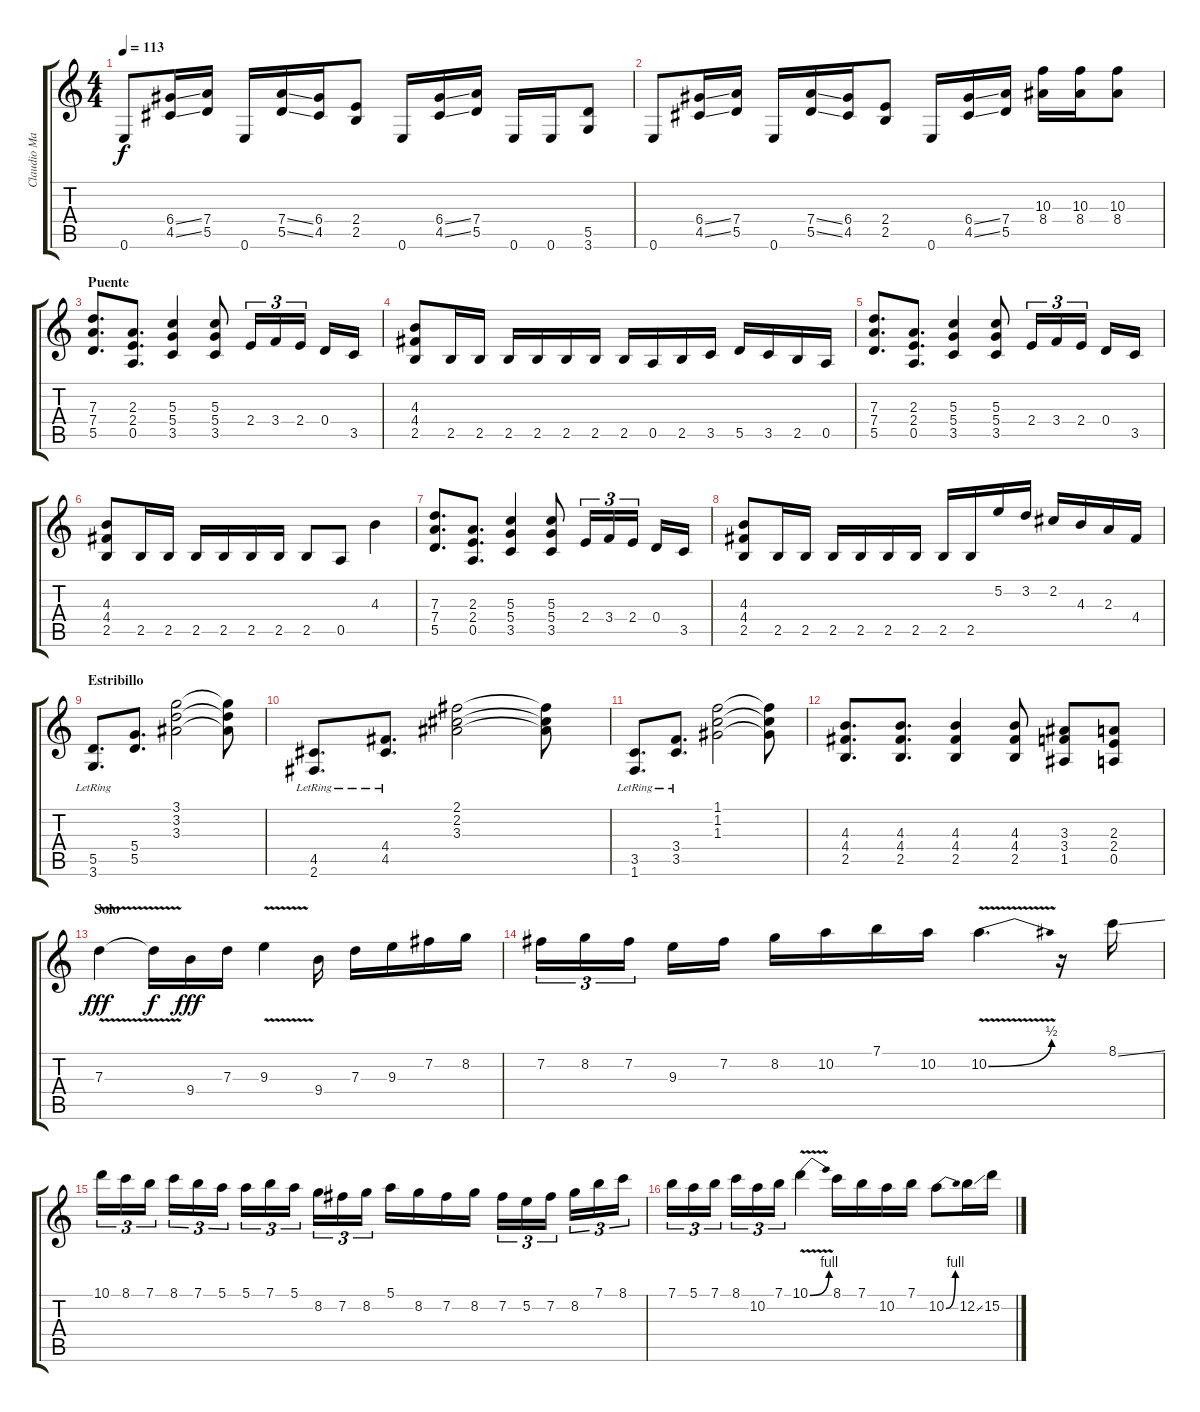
\track ("Claudio Marciello (Gtr 1)" "Claudio Ma") {instrument distortionguitar}
\staff {score tabs}
\tuning (E4 B3 G3 D3 A2 E2) {hide}
\ts (4 4)
\tempo 113
\clef g2
\ks c
0.6.8{dy f} (6.4{ss} 4.5{ss}).16 (7.4 5.5).16 0.6.16 (7.4{ss} 5.5{ss}).16 (6.4 4.5).16 (2.4 2.5).8 0.6.16 (6.4{ss} 4.5{ss}).16 (7.4 5.5).16 0.6.16 0.6.16 (5.5 3.6).8 |
0.6.8 (6.4{ss} 4.5{ss}).16 (7.4 5.5).16 0.6.16 (7.4{ss} 5.5{ss}).16 (6.4 4.5).16 (2.4 2.5).8 0.6.16 (6.4{ss} 4.5{ss}).16 (7.4 5.5).16 (10.3 8.4).16 (10.3 8.4).16 (10.3 8.4).8 |
\section ("" "Puente")
(7.3 7.4 5.5).8{d} (2.3 2.4 0.5).8{d} (5.3 5.4 3.5).4 (5.3 5.4 3.5).8 2.4.16{tu (3 2)} 3.4.16{tu (3 2)} 2.4.16{tu (3 2)} 0.4.16 3.5.16 |
(4.3 4.4 2.5).8 2.5.16 2.5.16 2.5.16 2.5.16 2.5.16 2.5.16 2.5.16 0.5.16 2.5.16 3.5.16 5.5.16 3.5.16 2.5.16 0.5.16 |
(7.3 7.4 5.5).8{d} (2.3 2.4 0.5).8{d} (5.3 5.4 3.5).4 (5.3 5.4 3.5).8 2.4.16{tu (3 2)} 3.4.16{tu (3 2)} 2.4.16{tu (3 2)} 0.4.16 3.5.16 |
(4.3 4.4 2.5).8 2.5.16 2.5.16 2.5.16 2.5.16 2.5.16 2.5.16 2.5.8 0.5.8 4.3.4 |
(7.3 7.4 5.5).8{d} (2.3 2.4 0.5).8{d} (5.3 5.4 3.5).4 (5.3 5.4 3.5).8 2.4.16{tu (3 2)} 3.4.16{tu (3 2)} 2.4.16{tu (3 2)} 0.4.16 3.5.16 |
(4.3 4.4 2.5).8 2.5.16 2.5.16 2.5.16 2.5.16 2.5.16 2.5.16 2.5.16 2.5.16 5.2.16 3.2.16 2.2.16 4.3.16 2.3.16 4.4.16 |
\section ("" "Estribillo")
(5.5 3.6{lr}).8{d} (5.4 5.5).8{d} (3.1 3.2 3.3).2 (3.1{t} 3.2{t} 3.3{t}).8 |
(4.5{lr} 2.6{lr}).8{d} (4.4{lr} 4.5{lr}).8{d} (2.1 2.2 3.3).2 (2.1{t} 2.2{t} 3.3{t}).8 |
(3.5{lr} 1.6{lr}).8{d} (3.4{lr} 3.5{lr}).8{d} (1.1 1.2 1.3).2 (1.1{t} 1.2{t} 1.3{t}).8 |
(4.3 4.4 2.5).8{d} (4.3 4.4 2.5).8{d} (4.3 4.4 2.5).4 (4.3 4.4 2.5).8 (3.3 3.4 1.5).8 (2.3 2.4 0.5).8 |
\section ("" "Solo")
7.3{v}.4{dy fff} 7.3{t}.16{dy f} 9.4.16{dy fff} 7.3.16 9.3{v}.4 9.4.16 7.3.16 9.3.16 7.2.16 8.2.16 |
7.2.16{tu (3 2)} 8.2.16{tu (3 2)} 7.2.16{tu (3 2)} 9.3.16 7.2.16 8.2.16 10.2.16 7.1.16 10.2.16 10.2{be (bend 0 0 60 2) v}.4{d} r.16 8.1{ss}.16 |
10.1.16{tu (3 2)} 8.1.16{tu (3 2)} 7.1.16{tu (3 2)} 8.1.16{tu (3 2)} 7.1.16{tu (3 2)} 5.1.16{tu (3 2)} 5.1.16{tu (3 2)} 7.1.16{tu (3 2)} 5.1.16{tu (3 2)} 8.2.16{tu (3 2)} 7.2.16{tu (3 2)} 8.2.16{tu (3 2)} 5.1.16 8.2.16 7.2.16 8.2.16 7.2.16{tu (3 2)} 5.2.16{tu (3 2)} 7.2.16{tu (3 2)} 8.2.16{tu (3 2)} 7.1.16{tu (3 2)} 8.1.16{tu (3 2)} |
7.1.16{tu (3 2)} 5.1.16{tu (3 2)} 7.1.16{tu (3 2)} 8.1.16{tu (3 2)} 10.2.16{tu (3 2)} 7.1.16{tu (3 2)} 10.1{be (bend 0 0 60 4) v}.4 8.1.16 7.1.16 10.2.16 7.1.16 10.2{be (bend 0 0 60 4)}.8 12.2{ss}.16 15.2.16
